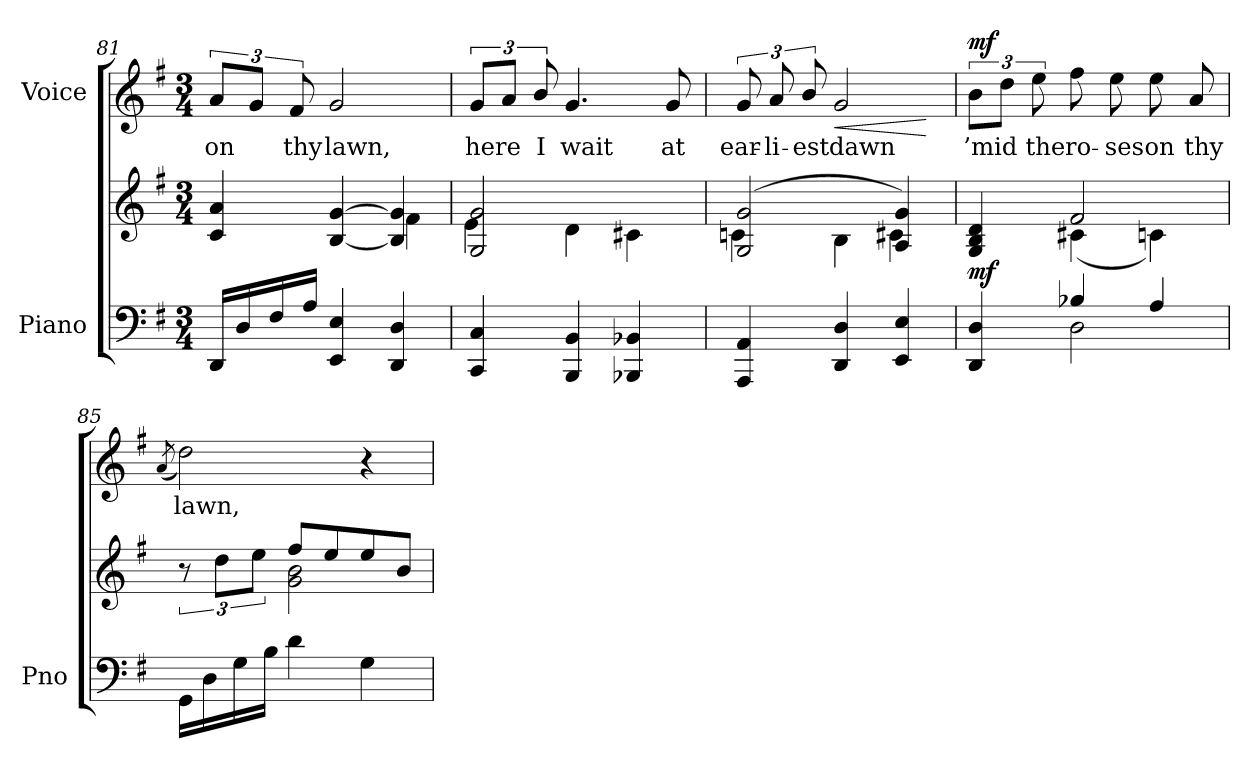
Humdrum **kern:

**kern	**kern	**dynam	**kern	**text	**dynam
*part2	*part2	*part2	*part1	*part1	*part1
*staff3	*staff2	*staff2/3	*staff1	*staff1	*staff1
*I"Piano	*	*	*I"Voice	*	*
*I'Pno	*	*	*	*	*
*clefF4	*clefG2	*	*clefG2	*	*
*k[f#]	*k[f#]	*	*k[f#]	*	*
*M3/4	*M3/4	*	*M3/4	*	*
=81	=81	=81	=81	=81	=81
*	*^	*	*	*	*
!	!	!	!	!	!LO:LY:b	!
16DD/LL	4c/ 4a/	2ryy	.	12a/L	on	.
16D/	.	.	.	.	.	.
.	.	.	.	12g/J	.	.
16F#/	.	.	.	.	.	.
!	!	!	!	!	!LO:LY:b	!
.	.	.	.	12f#/	thy	.
16A/JJ	.	.	.	.	.	.
!	!	!	!	!	!LO:LY:b	!
4EE/ 4E/	[4B/ [4g/	.	.	2g/	lawn,	.
4DD/ 4D/	4B/] 4g/]	4f#\	.	.	.	.
=82	=82	=82	=82	=82	=82	=82
!	!	!	!	!	!LO:LY:b	!
4CC/ 4C/	2G/ 2g/	4e\	.	12g/L	here	.
.	.	.	.	12a/J	.	.
!	!	!	!	!	!LO:LY:b	!
.	.	.	.	12b/	I	.
!	!	!	!	!	!LO:LY:b	!
4BBB/ 4BB/	.	4d\	.	4.g/	wait	.
4BBB-X/ 4BB-X/	4c#X\	4ryy	.	.	.	.
!	!	!	!	!	!LO:LY:b	!
.	.	.	.	8g/	at	.
!!LO:LB:g=z
=83	=83	=83	=83	=83	=83	=83
!	!	!	!	!	!LO:LY:b	!
4AAA/ 4AA/	(>2G/ 2g/	4cn\	.	12g/	ear-	.
!	!	!	!	!	!LO:LY:b	!
.	.	.	.	12a/	-li-	.
!	!	!	!	!	!LO:LY:b	!
.	.	.	.	12b/	-est	.
!	!	!	!	!	!LO:LY:b	!LO:HP:b
4DD/ 4D/	.	4B\	.	2g/	dawn	<
4EE/ 4E/	4A/ 4g/)	4c#X\	.	.	.	.
*	*v	*v	*	*	*	*
.	.	.	.	.	[
=84	=84	=84	=84	=84	=84
*^	*^	*	*	*	*
!	!	!	!	!LO:DY:b	!	!LO:LY:b	!LO:DY:a
4DD/ 4D/	4ryy	4G/ 4B/ 4d/	4ryy	mf	12b\L	’mid	mf
.	.	.	.	.	12dd\J	.	.
!	!	!	!	!	!	!LO:LY:b	!
.	.	.	.	.	12ee\	the	.
!	!	!	!	!	!	!LO:LY:b	!
4B-X/	2D\	2f#/	(<4c#X\	.	8ff#\	ro-	.
!	!	!	!	!	!	!LO:LY:b	!
.	.	.	.	.	8ee\	-ses	.
!	!	!	!	!	!	!LO:LY:b	!
4A/	.	.	4cn\)	.	8ee\	on	.
!	!	!	!	!	!	!LO:LY:b	!
.	.	.	.	.	8a/	thy	.
*v	*v	*	*	*	*	*	*
=85	=85	=85	=85	=85	=85	=85
.	.	.	.	(>8qa/	.	.
!	!	!	!	!	!LO:LY:b	!
16GG\LL	12r	4ryy	.	2dd\)	lawn,	.
16D\	.	.	.	.	.	.
.	12dd\L	.	.	.	.	.
16G\	.	.	.	.	.	.
.	12ee\J	.	.	.	.	.
16B\JJ	.	.	.	.	.	.
4d\	8ff#/L	2g\ 2b\	.	.	.	.
.	8ee/	.	.	.	.	.
4G\	8ee/	.	.	4r	.	.
.	8b/J	.	.	.	.	.
*	*v	*v	*	*	*	*
=	=	=	=	=	=
*-	*-	*-	*-	*-	*-
